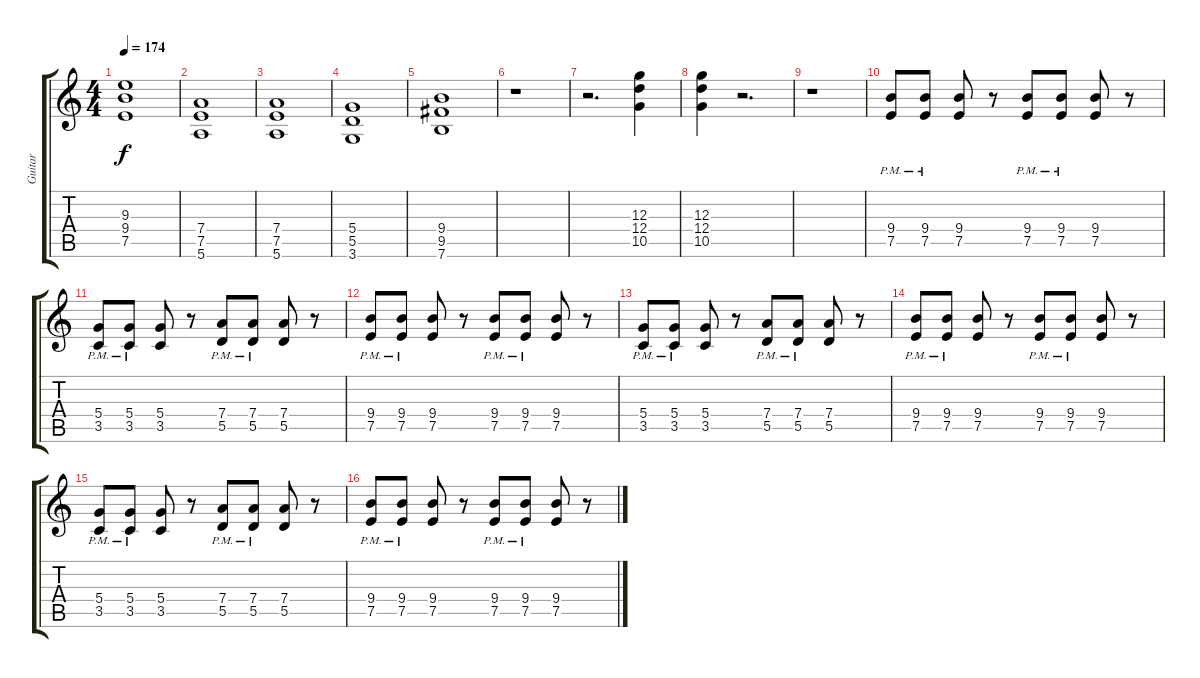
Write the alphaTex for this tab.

\track ("Guitar" "Guitar") {instrument overdrivenguitar}
\staff {score tabs}
\tuning (E4 B3 G3 D3 A2 E2) {hide}
\ts (4 4)
\tempo 174
\clef g2
\ks c
(9.3 9.4 7.5).1{dy f} |
(7.4 7.5 5.6).1 |
(7.4 7.5 5.6).1 |
(5.4 5.5 3.6).1 |
(9.4 9.5 7.6).1 |
r.1 |
r.2{d} (12.3 12.4 10.5).4 |
(12.3 12.4 10.5).4 r.2{d} |
r.1 |
(9.4{pm} 7.5{pm}).8 (9.4{pm} 7.5{pm}).8 (9.4 7.5).8 r.8 (9.4{pm} 7.5{pm}).8 (9.4{pm} 7.5{pm}).8 (9.4 7.5).8 r.8 |
(5.4{pm} 3.5{pm}).8 (5.4{pm} 3.5{pm}).8 (5.4 3.5).8 r.8 (7.4{pm} 5.5{pm}).8 (7.4{pm} 5.5{pm}).8 (7.4 5.5).8 r.8 |
(9.4{pm} 7.5{pm}).8 (9.4{pm} 7.5{pm}).8 (9.4 7.5).8 r.8 (9.4{pm} 7.5{pm}).8 (9.4{pm} 7.5{pm}).8 (9.4 7.5).8 r.8 |
(5.4{pm} 3.5{pm}).8 (5.4{pm} 3.5{pm}).8 (5.4 3.5).8 r.8 (7.4{pm} 5.5{pm}).8 (7.4{pm} 5.5{pm}).8 (7.4 5.5).8 r.8 |
(9.4{pm} 7.5{pm}).8 (9.4{pm} 7.5{pm}).8 (9.4 7.5).8 r.8 (9.4{pm} 7.5{pm}).8 (9.4{pm} 7.5{pm}).8 (9.4 7.5).8 r.8 |
(5.4{pm} 3.5{pm}).8 (5.4{pm} 3.5{pm}).8 (5.4 3.5).8 r.8 (7.4{pm} 5.5{pm}).8 (7.4{pm} 5.5{pm}).8 (7.4 5.5).8 r.8 |
(9.4{pm} 7.5{pm}).8 (9.4{pm} 7.5{pm}).8 (9.4 7.5).8 r.8 (9.4{pm} 7.5{pm}).8 (9.4{pm} 7.5{pm}).8 (9.4 7.5).8 r.8
